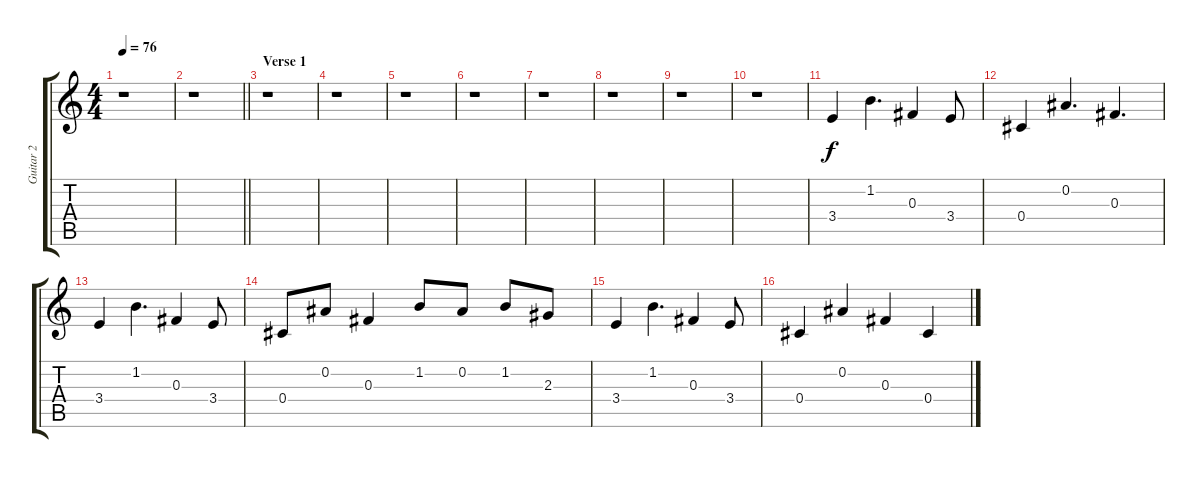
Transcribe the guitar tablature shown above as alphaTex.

\track ("Guitar 2" "Guitar 2") {instrument distortionguitar}
\staff {score tabs}
\tuning (Eb4 Bb3 Gb3 Db3 Ab2 Eb2) {hide}
\ts (4 4)
\tempo 76
\clef g2
\ks c
r.1{dy f} |
\barLineRight lightlight
r.1 |
\section ("" "Verse 1")
r.1 |
r.1 |
r.1 |
r.1 |
r.1 |
r.1 |
r.1 |
r.1 |
3.4.4 1.2.4{d} 0.3.4 3.4.8 |
0.4.4 0.2.4{d} 0.3.4{d} |
3.4.4 1.2.4{d} 0.3.4 3.4.8 |
0.4.8 0.2.8 0.3.4 1.2.8 0.2.8 1.2.8 2.3.8 |
3.4.4 1.2.4{d} 0.3.4 3.4.8 |
0.4.4 0.2.4 0.3.4 0.4.4
